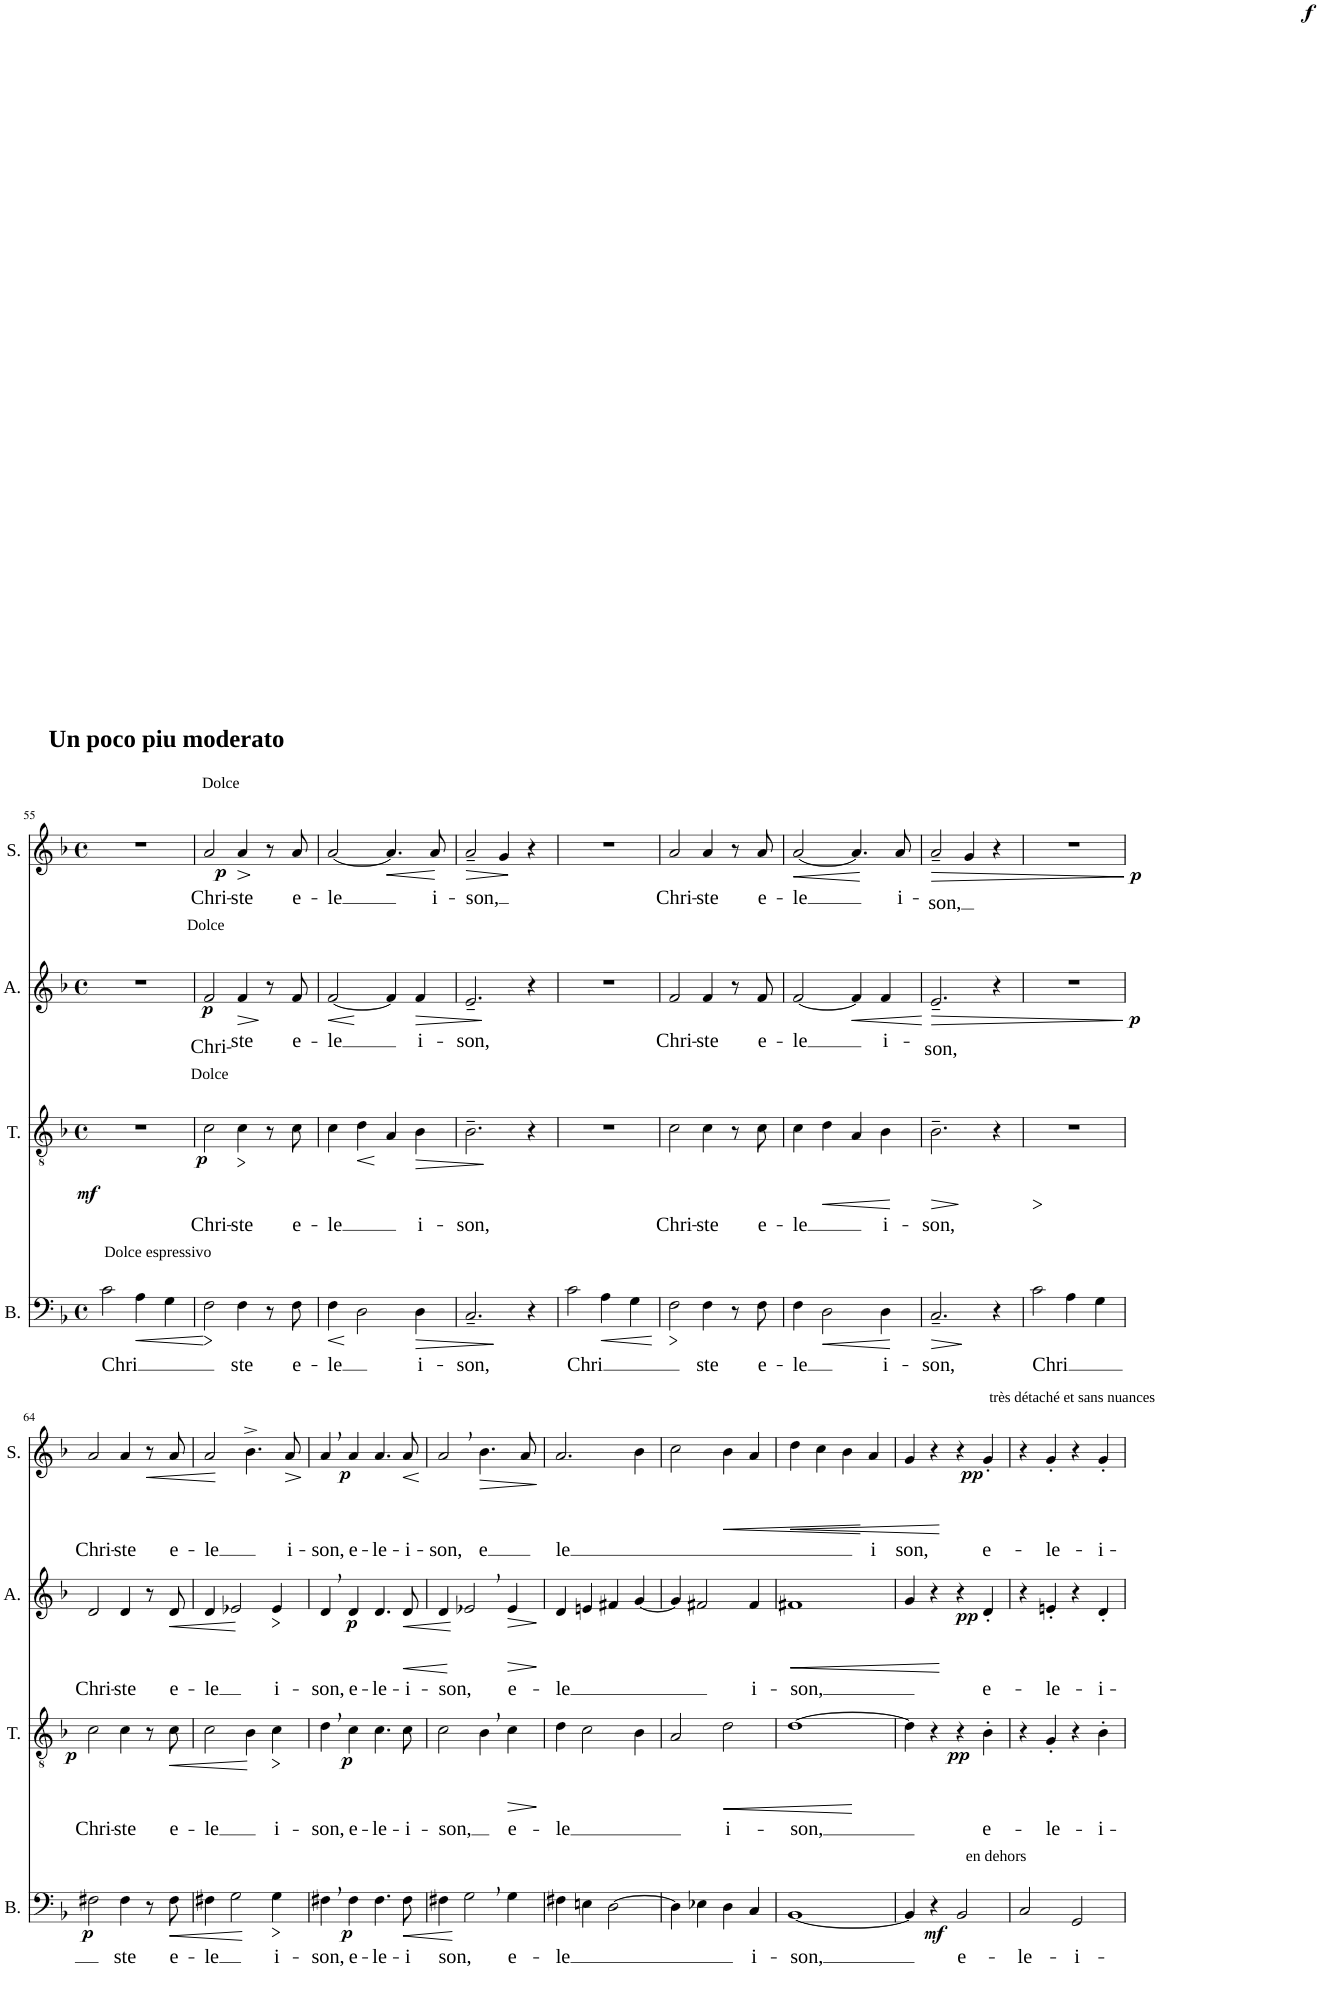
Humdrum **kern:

**kern	**text	**dynam	**kern	**text	**dynam	**kern	**text	**dynam	**kern	**text	**dynam
*part4	*part4	*part4	*part3	*part3	*part3	*part2	*part2	*part2	*part1	*part1	*part1
*staff4	*staff4	*staff4	*staff3	*staff3	*staff3	*staff2	*staff2	*staff2	*staff1	*staff1	*staff1
*I"Bass	*	*	*I"Tenor	*	*	*I"Alto	*	*	*I"Soprano	*	*
*I'B.	*	*	*I'T.	*	*	*I'A.	*	*	*I'S.	*	*
!!LO:PB:g=z
*clefF4	*	*	*clefGv2	*	*	*clefG2	*	*	*clefG2	*	*
*k[b-]	*	*	*k[b-]	*	*	*k[b-]	*	*	*k[b-]	*	*
*M4/4	*	*	*M4/4	*	*	*M4/4	*	*	*M4/4	*	*
*met(c)	*	*	*met(c)	*	*	*met(c)	*	*	*met(c)	*	*
=55	=55	=55	=55	=55	=55	=55	=55	=55	=55	=55	=55
!	!	!	!	!	!	!	!	!	!LO:TX:a:B:t=Un poco piu moderato	!	!
!	!LO:LY:b	!	!	!	!LO:DY:b	!	!	!	!	!	!LO:DY:b
2c\	Chri	.	1r	.	mf	1r	.	.	1r	.	p
!LO:TX:a:t=Dolce espressivo	!	!	!	!	!	!	!	!	!	!	!
!	!	!LO:HP:b	!	!	!	!	!	!	!	!	!
4A\	.	<	.	.	.	.	.	.	.	.	.
4G\	.	.	.	.	.	.	.	.	.	.	.
.	.	[	.	.	.	.	.	.	.	.	.
=56	=56	=56	=56	=56	=56	=56	=56	=56	=56	=56	=56
!	!	!	!	!	!	!	!	!	!LO:TX:a:t=Dolce	!	!
!	!	!LO:HP:b	!	!LO:LY:b	!LO:DY:b	!	!LO:LY:b	!LO:DY:b	!	!LO:LY:b	!
2F\	.	>	2c\	Chri-	p	2f/	Chri-	p	2a/	Chri-	.
!	!	!	!	!	!	!LO:TX:a:t=Dolce	!	!	!	!	!
!	!	!	!LO:TX:a:t=Dolce	!	!	!	!	!	!	!	!
!	!LO:LY:b	!	!	!LO:LY:b	!LO:HP:b	!	!LO:LY:b	!LO:HP:b	!	!LO:LY:b	!LO:HP:b
4F\	ste	.	4c\	-ste	>	4f/	-ste	>	4a/	-ste	>
8r	.	.	8r	.	.	8r	.	.	8r	.	.
!	!LO:LY:b	!	!	!LO:LY:b	!	!	!LO:LY:b	!	!	!LO:LY:b	!
8F\	e-	.	8c\	e-	.	8f/	e-	.	8a/	e-	.
.	.	]	.	.	]	.	.	]	.	.	]
=57	=57	=57	=57	=57	=57	=57	=57	=57	=57	=57	=57
!	!LO:LY:b	!LO:HP:b	!	!LO:LY:b	!	!	!LO:LY:b	!LO:HP:b	!	!LO:LY:b	!
4F\	-le	<	4c\	-le	.	[2f/	-le	<	[2a/	-le	.
!	!	!	!	!	!LO:HP:b	!	!	!	!	!	!
2D\	.	.	4d\	.	<	.	.	.	.	.	.
!	!	!	!	!	!	!	!	!	!	!	!LO:HP:b
.	.	.	4A/	.	.	4f/]	.	.	4.a/]	.	<
!	!LO:LY:b	!LO:HP:b	!	!LO:LY:b	!LO:HP:b	!	!LO:LY:b	!LO:HP:b	!	!	!
4D\	i-	>	4B-\	i-	>	4f/	i-	>	.	.	.
!	!	!	!	!	!	!	!	!	!	!LO:LY:b	!
.	.	.	.	.	.	.	.	.	8a/	i-	.
.	.	[ ]	.	.	[ ]	.	.	[ ]	.	.	[
=58	=58	=58	=58	=58	=58	=58	=58	=58	=58	=58	=58
!	!LO:LY:b	!	!	!LO:LY:b	!	!	!LO:LY:b	!	!	!LO:LY:b	!LO:HP:b
2.C~/	-son,	.	2.B-~\	-son,	.	2.e~/	-son,	.	2a~/	-son,	>
.	.	.	.	.	.	.	.	.	4g/	.	.
4r	.	.	4r	.	.	4r	.	.	4r	.	.
.	.	.	.	.	.	.	.	.	.	.	]
=59	=59	=59	=59	=59	=59	=59	=59	=59	=59	=59	=59
!	!LO:LY:b	!	!	!	!	!	!	!	!	!	!
2c\	-Chri	.	1r	.	.	1r	.	.	1r	.	.
!	!	!LO:HP:b	!	!	!	!	!	!	!	!	!
4A\	.	<	.	.	.	.	.	.	.	.	.
4G\	.	.	.	.	.	.	.	.	.	.	.
.	.	[	.	.	.	.	.	.	.	.	.
=60	=60	=60	=60	=60	=60	=60	=60	=60	=60	=60	=60
!	!	!LO:HP:b	!	!LO:LY:b	!	!	!LO:LY:b	!	!	!LO:LY:b	!
2F\	.	>	2c\	Chri-	.	2f/	Chri-	.	2a/	Chri-	.
!	!LO:LY:b	!	!	!LO:LY:b	!	!	!LO:LY:b	!	!	!LO:LY:b	!
4F\	ste	.	4c\	-ste	.	4f/	-ste	.	4a/	-ste	.
8r	.	.	8r	.	.	8r	.	.	8r	.	.
!	!LO:LY:b	!	!	!LO:LY:b	!	!	!LO:LY:b	!	!	!LO:LY:b	!
8F\	e-	.	8c\	e-	.	8f/	e-	.	8a/	e-	.
.	.	]	.	.	.	.	.	.	.	.	.
=61	=61	=61	=61	=61	=61	=61	=61	=61	=61	=61	=61
!	!LO:LY:b	!	!	!LO:LY:b	!	!	!LO:LY:b	!	!	!LO:LY:b	!LO:HP:b
4F\	-le	.	4c\	-le	.	[2f/	-le	.	[2a/	-le	<
!	!	!LO:HP:b	!	!	!LO:HP:b	!	!	!	!	!	!
2D\	.	<	4d\	.	<	.	.	.	.	.	.
!	!	!	!	!	!	!	!	!LO:HP:b	!	!	!
.	.	.	4A/	.	.	4f/]	.	<	4.a/]	.	.
!	!LO:LY:b	!	!	!LO:LY:b	!	!	!LO:LY:b	!	!	!	!
4D\	i-	.	4B-\	i-	.	4f/	i-	.	.	.	.
!	!	!	!	!	!	!	!	!	!	!LO:LY:b	!
.	.	.	.	.	.	.	.	.	8a/	i-	.
.	.	[	.	.	[	.	.	[	.	.	[
=62	=62	=62	=62	=62	=62	=62	=62	=62	=62	=62	=62
!	!LO:LY:b	!LO:HP:b	!	!LO:LY:b	!LO:HP:b	!	!LO:LY:b	!LO:HP:b	!	!LO:LY:b	!LO:HP:b
2.C~/	-son,	>	2.B-~\	-son,	>	2.e~/	-son,	>	2a~/	-son,	>
.	.	.	.	.	.	.	.	.	4g/	.	.
!	!	!	!	!	!LO:DY:b	!	!	!	!	!	!
4r	.	.	4r	.	f	4r	.	.	4r	.	.
.	.	]	.	.	]	.	.	]	.	.	]
=63	=63	=63	=63	=63	=63	=63	=63	=63	=63	=63	=63
!	!LO:LY:b	!	!	!	!LO:HP:b	!	!	!LO:DY:b	!	!	!LO:DY:b
2c\	-Chri	.	1r	.	>	1r	.	p	1r	.	p
4A\	.	.	.	.	.	.	.	.	.	.	.
4G\	.	.	.	.	.	.	.	.	.	.	.
.	.	.	.	.	]	.	.	.	.	.	.
!!LO:LB:g=z
=64	=64	=64	=64	=64	=64	=64	=64	=64	=64	=64	=64
!	!	!LO:DY:b	!	!LO:LY:b	!LO:DY:b	!	!LO:LY:b	!	!	!LO:LY:b	!
2F#X\	.	p	2c\	Chri-	p	2d/	Chri-	.	2a/	Chri-	.
!	!LO:LY:b	!	!	!LO:LY:b	!	!	!LO:LY:b	!	!	!LO:LY:b	!
4F#\	ste	.	4c\	-ste	.	4d/	-ste	.	4a/	-ste	.
!	!	!	!	!	!	!	!	!	!	!	!LO:HP:b
8r	.	.	8r	.	.	8r	.	.	8r	.	<
!	!LO:LY:b	!LO:HP:b	!	!LO:LY:b	!LO:HP:b	!	!LO:LY:b	!LO:HP:b	!	!LO:LY:b	!
8F#\	e-	<	8c\	e-	<	8d/	e-	<	8a/	e-	.
.	.	[	.	.	[	.	.	[	.	.	[
=65	=65	=65	=65	=65	=65	=65	=65	=65	=65	=65	=65
!	!LO:LY:b	!	!	!LO:LY:b	!	!	!LO:LY:b	!	!	!LO:LY:b	!
4F#X\	-le	.	2c\	-le	.	4d/	-le	.	2a/	-le	.
2G\	.	.	.	.	.	2e-X/	.	.	.	.	.
.	.	.	4B-\	.	.	.	.	.	4.b-^\	.	.
!	!LO:LY:b	!LO:HP:b	!	!LO:LY:b	!LO:HP:b	!	!LO:LY:b	!LO:HP:b	!	!	!
4G\	i-	>	4c\	i-	>	4e-/	i-	>	.	.	.
!	!	!	!	!	!	!	!	!	!	!LO:LY:b	!LO:HP:b
.	.	.	.	.	.	.	.	.	8a/	i-	>
.	.	]	.	.	]	.	.	]	.	.	]
=66	=66	=66	=66	=66	=66	=66	=66	=66	=66	=66	=66
!	!LO:LY:b	!	!	!LO:LY:b	!	!	!LO:LY:b	!	!	!LO:LY:b	!
4F#X,\	-son,	.	4d,\	-son,	.	4d,/	-son,	.	4a,/	-son,	.
!	!LO:LY:b	!LO:DY:b	!	!LO:LY:b	!LO:DY:b	!	!LO:LY:b	!LO:DY:b	!	!LO:LY:b	!LO:DY:b
4F#\	e-	p	4c\	e-	p	4d/	e-	p	4a/	e-	p
!	!LO:LY:b	!	!	!LO:LY:b	!	!	!LO:LY:b	!	!	!LO:LY:b	!
4.F#\	-le-	.	4.c\	-le-	.	4.d/	-le-	.	4.a/	-le-	.
!	!LO:LY:b	!LO:HP:b	!	!LO:LY:b	!	!	!LO:LY:b	!LO:HP:b	!	!	!
!	!	!	!	!	!	!	!	!LO:HP:n=1:b	!	!LO:LY:b	!LO:HP:b
8F#\	i	<	8c\	-i-	.	8d/	-i-	< <	8a/	-i-	<
.	.	[	.	.	.	.	.	[	.	.	[
=67	=67	=67	=67	=67	=67	=67	=67	=67	=67	=67	=67
!	!LO:LY:b	!	!	!LO:LY:b	!	!	!LO:LY:b	!	!	!LO:LY:b	!
4F#X\	son,	.	2c\	son,	.	4d/	-son,	.	2a,/	-son,	.
2G,\	.	.	.	.	.	2e-X,/	.	[	.	.	.
!	!	!	!	!	!	!	!	!	!	!LO:LY:b	!LO:HP:b
.	.	.	4B-,\	.	.	.	.	.	4.b-\	-e	>
!	!LO:LY:b	!	!	!LO:LY:b	!LO:HP:b	!	!LO:LY:b	!LO:HP:b	!	!	!
!	!	!	!	!	!	!	!	!LO:HP:n=1:b	!	!	!
4G\	e-	.	4c\	e-	>	4e-/	e-	> >	.	.	.
.	.	.	.	.	.	.	.	.	8a/	.	.
.	.	.	.	.	]	.	.	]	.	.	]
=68	=68	=68	=68	=68	=68	=68	=68	=68	=68	=68	=68
!	!LO:LY:b	!	!	!LO:LY:b	!	!	!LO:LY:b	!	!	!LO:LY:b	!
4F#X\	-le	.	4d\	-le	.	4d/	-le	.	2.a/	le	.
4En\	.	.	2c\	.	.	4en/	.	]	.	.	.
[2D\	.	.	.	.	.	4f#X/	.	.	.	.	.
.	.	.	4B-\	.	.	[4g/	.	.	4b-\	.	.
=69	=69	=69	=69	=69	=69	=69	=69	=69	=69	=69	=69
4D\]	.	.	2A/	.	.	4g/]	.	.	2cc\	.	.
4E-X\	.	.	.	.	.	2f#X/	.	.	.	.	.
!	!	!	!	!LO:LY:b	!LO:HP:b	!	!	!	!	!	!LO:HP:b
4D\	.	.	2d\	i-	<	.	.	.	4b-\	.	<
!	!LO:LY:b	!	!	!	!	!	!LO:LY:b	!	!	!	!
4C/	i-	.	.	.	.	4f#/	i-	.	4a/	.	.
.	.	.	.	.	[	.	.	.	.	.	[
=70	=70	=70	=70	=70	=70	=70	=70	=70	=70	=70	=70
!	!LO:LY:b	!	!	!LO:LY:b	!	!	!LO:LY:b	!LO:HP:b	!	!	!LO:HP:b
[1BB-	-son,	.	[1d	-son,	.	1f#X	-son,	<	4dd\	.	<
.	.	.	.	.	.	.	.	.	4cc\	.	.
.	.	.	.	.	.	.	.	.	4b-\	.	.
!	!	!	!	!	!	!	!	!	!	!LO:LY:b	!
.	.	.	.	.	.	.	.	.	4a/	i	.
.	.	.	.	.	.	.	.	[	.	.	[
=71	=71	=71	=71	=71	=71	=71	=71	=71	=71	=71	=71
!	!	!	!	!	!	!	!	!	!	!LO:LY:b	!
4BB-/]	.	.	4d\]	.	.	4g/	.	.	4g/	-son,	.
!	!	!LO:DY:b	!	!	!	!	!	!	!	!	!
4r	.	mf	4r	.	.	4r	.	.	4r	.	.
!LO:TX:a:t=en dehors	!	!	!	!	!	!	!	!	!	!	!
!	!LO:LY:b	!	!	!	!LO:DY:b	!	!	!LO:DY:b	!	!	!LO:DY:b
2BB-/	e-	.	4r	.	pp	4r	.	pp	4r	.	pp
!	!	!	!	!	!	!	!	!	!LO:TX:a:t=très détaché et sans nuances	!	!
!	!	!	!	!LO:LY:b	!	!	!LO:LY:b	!	!	!LO:LY:b	!
.	.	.	4B-'\	e-	.	4d'/	e-	.	4g'/	e-	.
=72	=72	=72	=72	=72	=72	=72	=72	=72	=72	=72	=72
!	!LO:LY:b	!	!	!	!	!	!	!	!	!	!
2C/	-le-	.	4r	.	.	4r	.	.	4r	.	.
!	!	!	!	!LO:LY:b	!	!	!LO:LY:b	!	!	!LO:LY:b	!
.	.	.	4G'/	-le-	.	4en'/	-le-	.	4g'/	-le-	.
!	!LO:LY:b	!	!	!	!	!	!	!	!	!	!
2GG/	-i-	.	4r	.	.	4r	.	.	4r	.	.
!	!	!	!	!LO:LY:b	!	!	!LO:LY:b	!	!	!LO:LY:b	!
.	.	.	4B-'\	-i-	.	4d'/	-i-	.	4g'/	-i-	.
=	=	=	=	=	=	=	=	=	=	=	=
*-	*-	*-	*-	*-	*-	*-	*-	*-	*-	*-	*-
